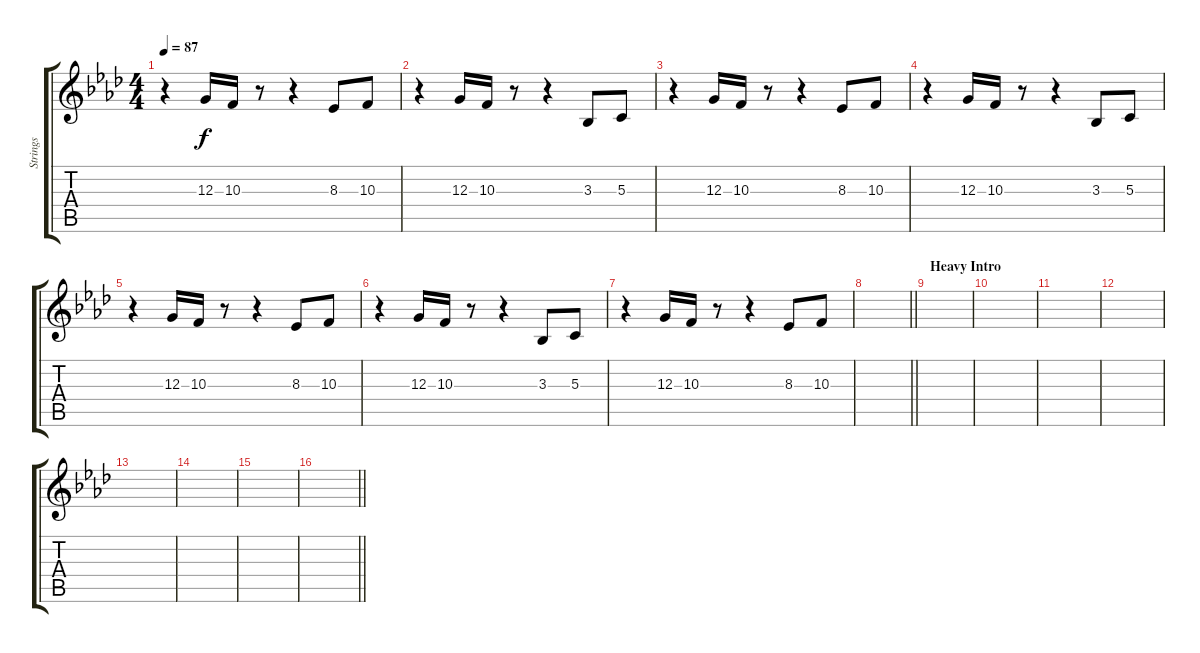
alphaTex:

\track ("Strings" "Strings") {instrument stringensemble1}
\staff {score tabs}
\tuning (E4 B3 G3 D3 A2 E2) {hide}
\ts (4 4)
\section ("" " ")
\tempo 87
\clef g2
\ks fminor
r.4{dy f volume 8} 12.3.16 10.3.16 r.8 r.4 8.3.8 10.3.8 |
r.4 12.3.16 10.3.16 r.8 r.4 3.3.8 5.3.8 |
r.4{volume 8} 12.3.16 10.3.16 r.8 r.4 8.3.8 10.3.8 |
r.4 12.3.16 10.3.16 r.8 r.4 3.3.8 5.3.8 |
r.4{volume 8} 12.3.16 10.3.16 r.8 r.4 8.3.8 10.3.8 |
r.4 12.3.16 10.3.16 r.8 r.4 3.3.8 5.3.8 |
r.4{volume 8} 12.3.16 10.3.16 r.8 r.4 8.3.8 10.3.8 |
\barLineRight lightlight
|
\section ("" "Heavy Intro")
|
|
|
|
|
|
|
\barLineRight lightlight
